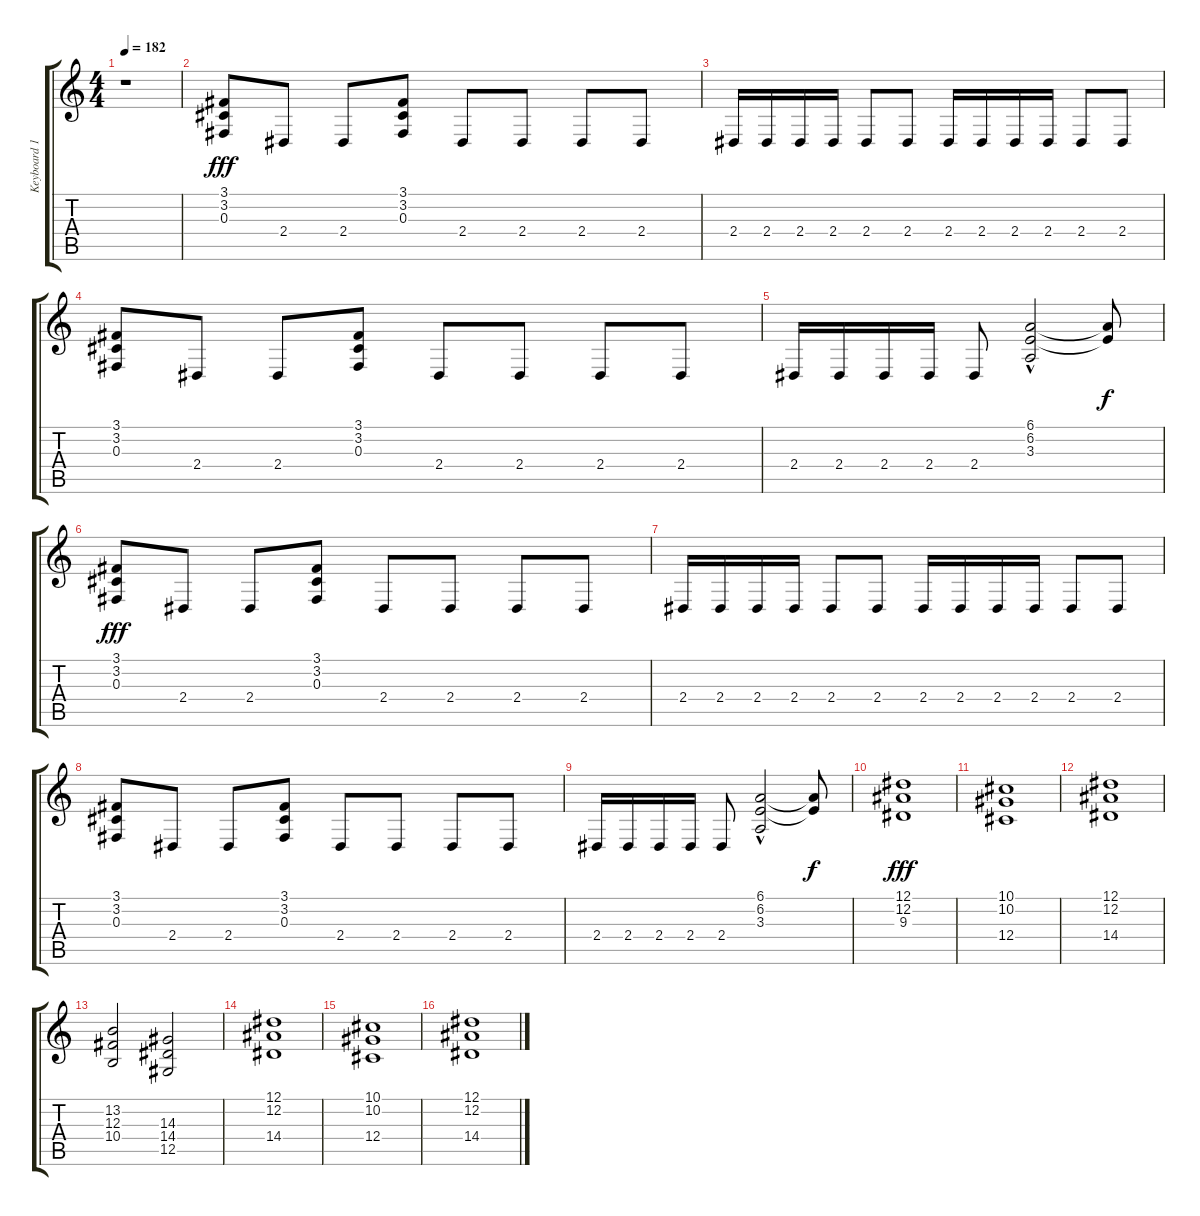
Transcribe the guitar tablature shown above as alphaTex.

\track ("Keyboard 1" "Keyboard 1") {instrument stringensemble2}
\staff {score tabs}
\tuning (Eb4 Bb3 Gb3 Db3 Ab2 Eb2) {hide}
\ts (4 4)
\tempo 182
\clef g2
\ks c
r.1{dy fff} |
(3.1 3.2 0.3).8 2.4.8 2.4.8 (3.1 3.2 0.3).8 2.4.8 2.4.8 2.4.8 2.4.8 |
2.4.16 2.4.16 2.4.16 2.4.16 2.4.8 2.4.8 2.4.16 2.4.16 2.4.16 2.4.16 2.4.8 2.4.8 |
(3.1 3.2 0.3).8 2.4.8 2.4.8 (3.1 3.2 0.3).8 2.4.8 2.4.8 2.4.8 2.4.8 |
2.4.16 2.4.16 2.4.16 2.4.16 2.4.8 (6.1 6.2 3.3{hac}).2 (6.1{t} 6.2{t}).8{dy f} |
(3.1 3.2 0.3).8{dy fff} 2.4.8 2.4.8 (3.1 3.2 0.3).8 2.4.8 2.4.8 2.4.8 2.4.8 |
2.4.16 2.4.16 2.4.16 2.4.16 2.4.8 2.4.8 2.4.16 2.4.16 2.4.16 2.4.16 2.4.8 2.4.8 |
(3.1 3.2 0.3).8 2.4.8 2.4.8 (3.1 3.2 0.3).8 2.4.8 2.4.8 2.4.8 2.4.8 |
2.4.16 2.4.16 2.4.16 2.4.16 2.4.8 (6.1 6.2 3.3{hac}).2 (6.1{t} 6.2{t}).8{dy f} |
(12.1 12.2 9.3).1{dy fff} |
(10.1 10.2 12.4).1 |
(12.1 12.2 14.4).1 |
(13.2 12.3 10.4).2 (14.3 14.4 12.5).2 |
(12.1 12.2 14.4).1 |
(10.1 10.2 12.4).1 |
(12.1 12.2 14.4).1
